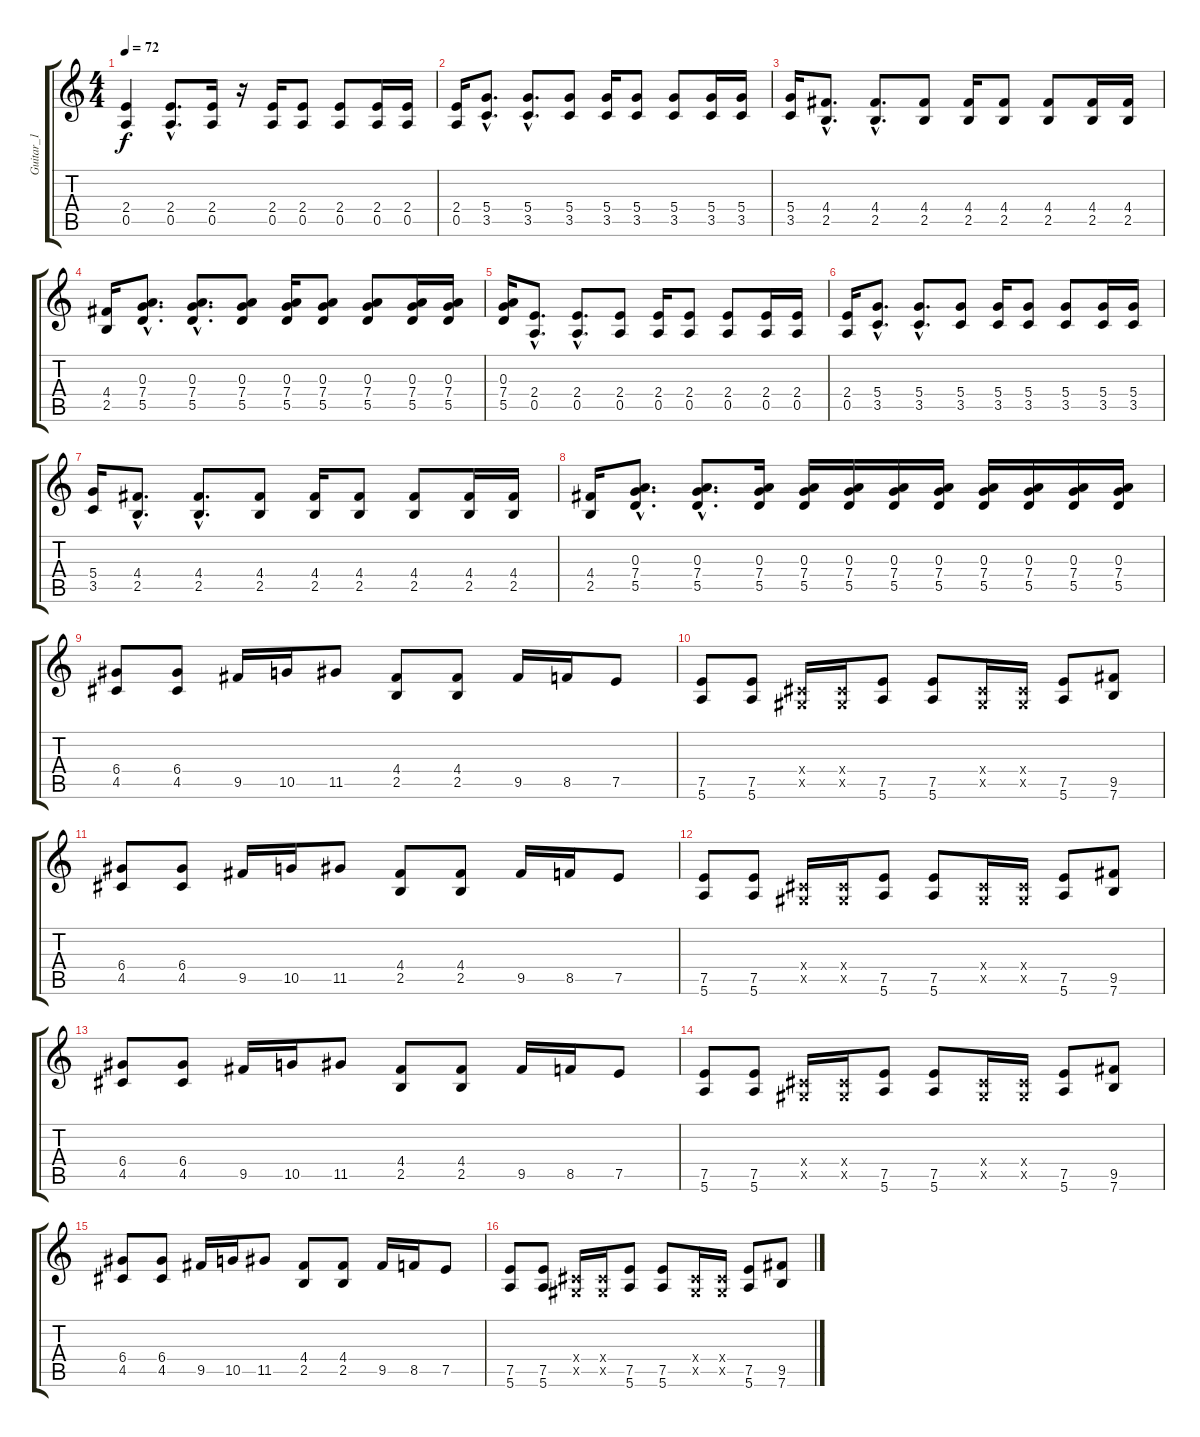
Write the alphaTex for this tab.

\track ("Guitar_1" "Guitar_1") {instrument distortionguitar}
\staff {score tabs}
\tuning (E4 B3 G3 D3 A2 E2) {hide}
\ts (4 4)
\tempo 72
\clef g2
\ks c
(2.4 0.5).4{dy f} (2.4{hac} 0.5{hac}).8{d} (2.4 0.5).16 r.16 (2.4 0.5).16 (2.4 0.5).8 (2.4 0.5).8 (2.4 0.5).16 (2.4 0.5).16 |
(2.4 0.5).16 (5.4{hac} 3.5{hac}).8{d} (5.4{hac} 3.5{hac}).8{d} (5.4 3.5).8 (5.4 3.5).16 (5.4 3.5).8 (5.4 3.5).8 (5.4 3.5).16 (5.4 3.5).16 |
(5.4 3.5).16 (4.4{hac} 2.5{hac}).8{d} (4.4{hac} 2.5{hac}).8{d} (4.4 2.5).8 (4.4 2.5).16 (4.4 2.5).8 (4.4 2.5).8 (4.4 2.5).16 (4.4 2.5).16 |
(4.4 2.5).16 (0.3{hac} 7.4{hac} 5.5{hac}).8{d} (0.3{hac} 7.4{hac} 5.5{hac}).8{d} (0.3 7.4 5.5).8 (0.3 7.4 5.5).16 (0.3 7.4 5.5).8 (0.3 7.4 5.5).8 (0.3 7.4 5.5).16 (0.3 7.4 5.5).16 |
(0.3 7.4 5.5).16 (2.4{hac} 0.5{hac}).8{d} (2.4{hac} 0.5{hac}).8{d} (2.4 0.5).8 (2.4 0.5).16 (2.4 0.5).8 (2.4 0.5).8 (2.4 0.5).16 (2.4 0.5).16 |
(2.4 0.5).16 (5.4{hac} 3.5{hac}).8{d} (5.4{hac} 3.5{hac}).8{d} (5.4 3.5).8 (5.4 3.5).16 (5.4 3.5).8 (5.4 3.5).8 (5.4 3.5).16 (5.4 3.5).16 |
(5.4 3.5).16 (4.4{hac} 2.5{hac}).8{d} (4.4{hac} 2.5{hac}).8{d} (4.4 2.5).8 (4.4 2.5).16 (4.4 2.5).8 (4.4 2.5).8 (4.4 2.5).16 (4.4 2.5).16 |
(4.4 2.5).16 (0.3{hac} 7.4{hac} 5.5{hac}).8{d} (0.3{hac} 7.4{hac} 5.5{hac}).8{d} (0.3 7.4 5.5).16 (0.3 7.4 5.5).16 (0.3 7.4 5.5).16 (0.3 7.4 5.5).16 (0.3 7.4 5.5).16 (0.3 7.4 5.5).16 (0.3 7.4 5.5).16 (0.3 7.4 5.5).16 (0.3 7.4 5.5).16 |
(6.4 4.5).8 (6.4 4.5).8 9.5.16 10.5.16 11.5.8 (4.4 2.5).8 (4.4 2.5).8 9.5.16 8.5.16 7.5.8 |
(7.5 5.6).8 (7.5 5.6).8 (-1.4{x} -1.5{x}).16 (-1.4{x} -1.5{x}).16 (7.5 5.6).8 (7.5 5.6).8 (-1.4{x} -1.5{x}).16 (-1.4{x} -1.5{x}).16 (7.5 5.6).8 (9.5 7.6).8 |
(6.4 4.5).8 (6.4 4.5).8 9.5.16 10.5.16 11.5.8 (4.4 2.5).8 (4.4 2.5).8 9.5.16 8.5.16 7.5.8 |
(7.5 5.6).8 (7.5 5.6).8 (-1.4{x} -1.5{x}).16 (-1.4{x} -1.5{x}).16 (7.5 5.6).8 (7.5 5.6).8 (-1.4{x} -1.5{x}).16 (-1.4{x} -1.5{x}).16 (7.5 5.6).8 (9.5 7.6).8 |
(6.4 4.5).8 (6.4 4.5).8 9.5.16 10.5.16 11.5.8 (4.4 2.5).8 (4.4 2.5).8 9.5.16 8.5.16 7.5.8 |
(7.5 5.6).8 (7.5 5.6).8 (-1.4{x} -1.5{x}).16 (-1.4{x} -1.5{x}).16 (7.5 5.6).8 (7.5 5.6).8 (-1.4{x} -1.5{x}).16 (-1.4{x} -1.5{x}).16 (7.5 5.6).8 (9.5 7.6).8 |
(6.4 4.5).8 (6.4 4.5).8 9.5.16 10.5.16 11.5.8 (4.4 2.5).8 (4.4 2.5).8 9.5.16 8.5.16 7.5.8 |
(7.5 5.6).8 (7.5 5.6).8 (-1.4{x} -1.5{x}).16 (-1.4{x} -1.5{x}).16 (7.5 5.6).8 (7.5 5.6).8 (-1.4{x} -1.5{x}).16 (-1.4{x} -1.5{x}).16 (7.5 5.6).8 (9.5 7.6).8
